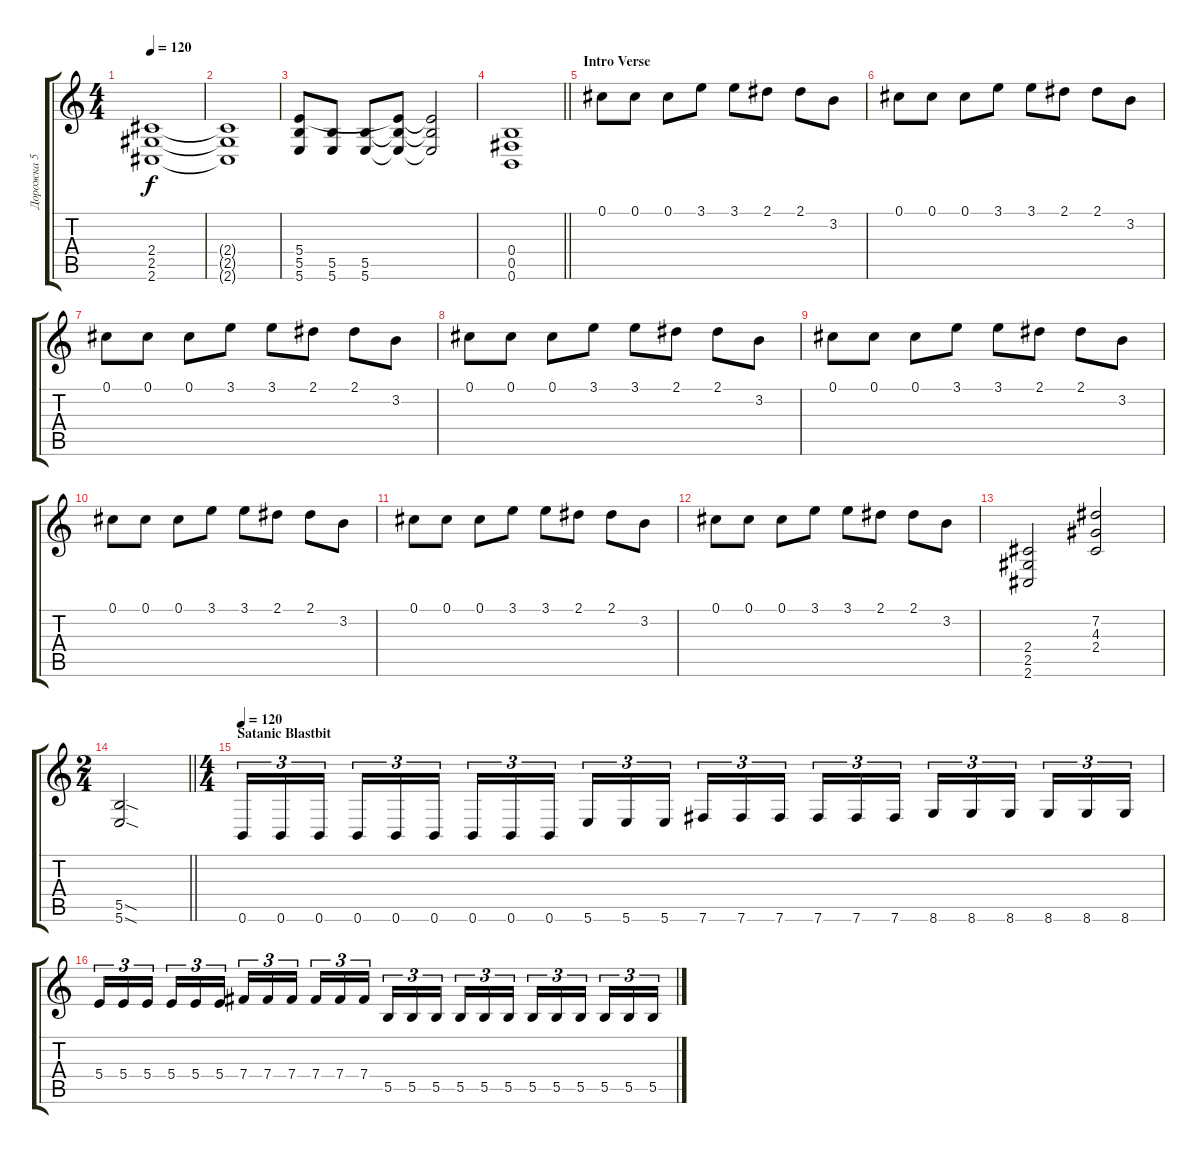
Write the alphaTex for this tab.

\track ("Дорожка 5" "Дорожка 5") {instrument distortionguitar}
\staff {score tabs}
\tuning (Db4 Ab3 E3 B2 Gb2 B1) {hide}
\ts (4 4)
\tempo 120
\clef g2
\ks c
(2.4 2.5 2.6).1{dy f} |
(2.4{t} 2.5{t} 2.6{t}).1 |
(5.4 5.5 5.6).8 (5.5 5.6).8 (5.5 5.6).8 (5.4{t} 5.5{t} 5.6{t}).8 (5.4{t} 5.5{t} 5.6{t}).2 |
\barLineRight lightlight
(0.4 0.5 0.6).1 |
\section ("" "Intro Verse")
0.1.8 0.1.8 0.1.8 3.1.8 3.1.8 2.1.8 2.1.8 3.2.8 |
0.1.8 0.1.8 0.1.8 3.1.8 3.1.8 2.1.8 2.1.8 3.2.8 |
0.1.8 0.1.8 0.1.8 3.1.8 3.1.8 2.1.8 2.1.8 3.2.8 |
0.1.8 0.1.8 0.1.8 3.1.8 3.1.8 2.1.8 2.1.8 3.2.8 |
0.1.8 0.1.8 0.1.8 3.1.8 3.1.8 2.1.8 2.1.8 3.2.8 |
0.1.8 0.1.8 0.1.8 3.1.8 3.1.8 2.1.8 2.1.8 3.2.8 |
0.1.8 0.1.8 0.1.8 3.1.8 3.1.8 2.1.8 2.1.8 3.2.8 |
0.1.8 0.1.8 0.1.8 3.1.8 3.1.8 2.1.8 2.1.8 3.2.8 |
(2.4 2.5 2.6).2 (7.2 4.3 2.4).2 |
\ts (2 4)
\barLineRight lightlight
(5.5{sod} 5.6{sod}).2 |
\ts (4 4)
\section ("" "Satanic Blastbit")
\tempo 120
0.6.16{tu (3 2)} 0.6.16{tu (3 2)} 0.6.16{tu (3 2) beam splitsecondary} 0.6.16{tu (3 2)} 0.6.16{tu (3 2)} 0.6.16{tu (3 2)} 0.6.16{tu (3 2)} 0.6.16{tu (3 2)} 0.6.16{tu (3 2) beam splitsecondary} 5.6.16{tu (3 2)} 5.6.16{tu (3 2)} 5.6.16{tu (3 2)} 7.6.16{tu (3 2)} 7.6.16{tu (3 2)} 7.6.16{tu (3 2) beam splitsecondary} 7.6.16{tu (3 2)} 7.6.16{tu (3 2)} 7.6.16{tu (3 2)} 8.6.16{tu (3 2)} 8.6.16{tu (3 2)} 8.6.16{tu (3 2) beam splitsecondary} 8.6.16{tu (3 2)} 8.6.16{tu (3 2)} 8.6.16{tu (3 2)} |
5.4.16{tu (3 2)} 5.4.16{tu (3 2)} 5.4.16{tu (3 2) beam splitsecondary} 5.4.16{tu (3 2)} 5.4.16{tu (3 2)} 5.4.16{tu (3 2)} 7.4.16{tu (3 2)} 7.4.16{tu (3 2)} 7.4.16{tu (3 2) beam splitsecondary} 7.4.16{tu (3 2)} 7.4.16{tu (3 2)} 7.4.16{tu (3 2)} 5.5.16{tu (3 2)} 5.5.16{tu (3 2)} 5.5.16{tu (3 2) beam splitsecondary} 5.5.16{tu (3 2)} 5.5.16{tu (3 2)} 5.5.16{tu (3 2)} 5.5.16{tu (3 2)} 5.5.16{tu (3 2)} 5.5.16{tu (3 2) beam splitsecondary} 5.5.16{tu (3 2)} 5.5.16{tu (3 2)} 5.5.16{tu (3 2)}
